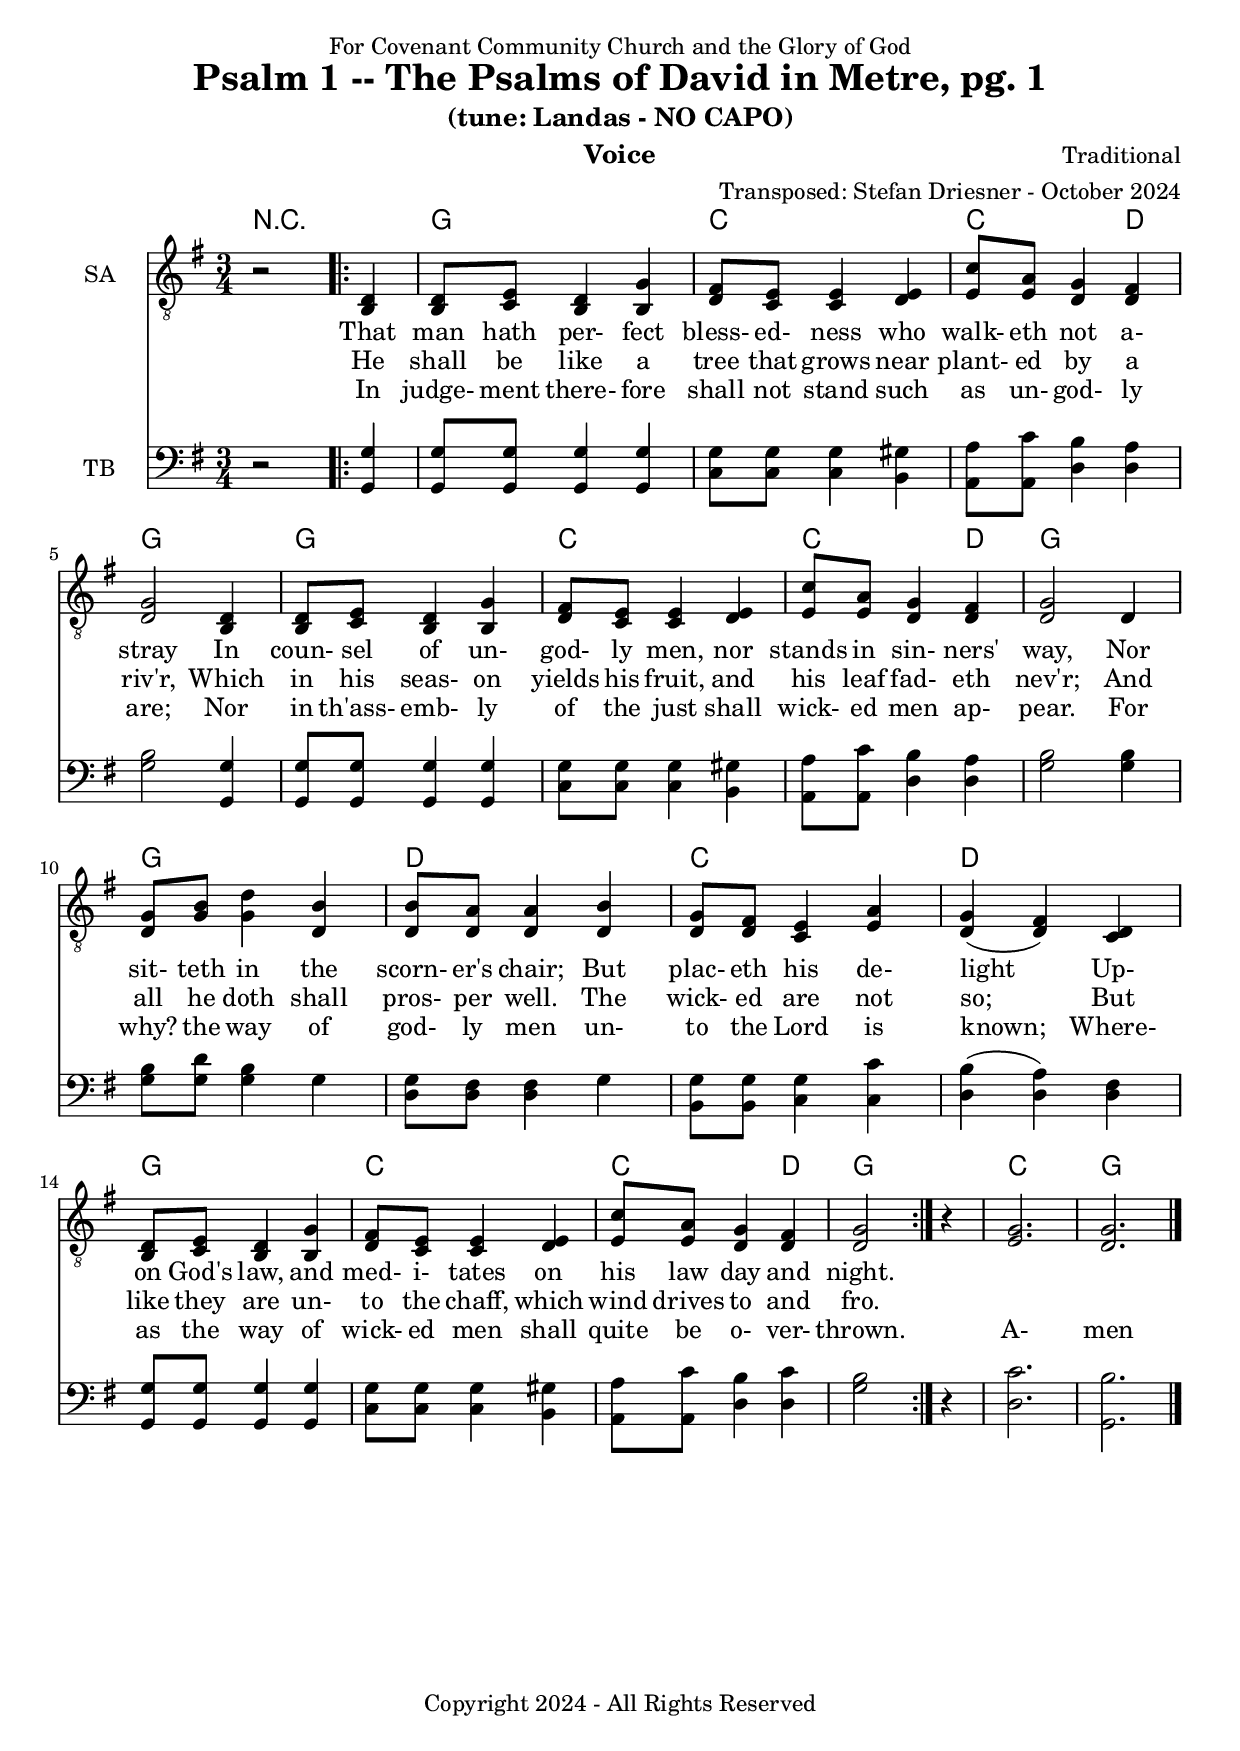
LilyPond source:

\version "2.24.1"
\language "english"

% force .mid extension for MIDI file output
#(ly:set-option 'midi-extension "mid")

\header {
  dedication = "For Covenant Community Church and the Glory of God"
  title = "Psalm 1 -- The Psalms of David in Metre, pg. 1"
  subtitle = "(tune: Landas - NO CAPO)"
  instrument = "Voice"
  composer = "Traditional"
  arranger = "Transposed: Stefan Driesner - October 2024"
  meter = ""
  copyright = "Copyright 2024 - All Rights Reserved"
}

global = {
  \key g \major
  \numericTimeSignature
  \time 3/4
}

versesVoiceOne = \lyricmode {
  % Verse 1-2
  That man hath per- fect bless- ed- ness 
  who walk- eth not a- stray
  In coun- sel of un- god- ly men,
  nor stands in sin- ners' way,
  Nor sit- teth in the scorn- er's chair;
  But plac- eth his de- light
  Up- on God's law, and med- i- tates
  on his law day and night.
}

versesVoiceTwo = \lyricmode {
  % Verse 3-4
  He shall be like a tree that grows
  near plant- ed by a riv'r,
  Which in his seas- on yields his fruit,
  and his leaf fad- eth nev'r;
  And all he doth shall pros- per well.
  The wick- ed are not so;
  But like they are un- to the chaff,
  which wind drives to and fro.
}

versesVoiceThree = \lyricmode {
  % Verses 5-6
  In judge- ment there- fore shall not stand
  such as un- god- ly are;
  Nor in th'ass- emb- ly of the just
  shall wick- ed men ap- pear.
  For why? the way of god- ly men
  un- to the Lord is known;
  Where- as the way of wick- ed men
  shall quite be o- ver- thrown.
  A- men
}

% G major  ^\markup { \fret-diagram "6-3;5-2;4-o;3-o;2-3;1-3;" }
% C9 major ^\markup { \fret-diagram "6-o;5-3;4-2;3-o;2-3;1-3;" }
% D major  ^\markup { \fret-diagram "6-x;5-o;4-o;3-2;2-3;1-2;" }

MelodyVoice = \relative c {
  \global
  \dynamicUp
  % Music follows here.
  {
    r2
    \repeat volta 2
    {
      <d >4 |
      % Verse 1
      <d  >8  <e  >8  <d  >4  <g  >4  |
      <fs >8  <e  >8  <e  >4  <e  >4  |
      <c' >8  <a  >8  <g  >4  <fs >4  |
      <g  >2                  <d  >4  |
      <d  >8  <e  >8  <d  >4  <g  >4  |
      <fs >8  <e  >8  <e  >4  <e  >4  |
      <c' >8  <a  >8  <g  >4  <fs >4  |
      <g  >2                  <d  >4  |
      <g  >8  <b  >8  <d  >4  <b  >4  |
      <b  >8  <a  >8  <a  >4  <b  >4  |
      <g  >8  <fs >8  <e  >4  <a  >4  |
      <g  >4         (<fs >4) <d  >4  |
      <d  >8  <e  >8  <d  >4  <g  >4  |
      <fs >8  <e  >8  <e  >4  <e  >4  |
      <c' >8  <a  >8  <g  >4  <fs >4  |
      <g  >2
    }
    r4
  }
  <g>2. <g>2.
  \bar "|."
}

SAVoiceVerse = {
}

SAVoice = \relative c {
  \global
  \dynamicUp
  % Music follows here.
  {
    r2    
    \repeat volta 2
    {
      <b  d >4 |
      <b  d  >8  <c  e  >8  <b  d  >4  <b  g' >4  |
      <d  fs >8  <c  e  >8  <c  e  >4  <d  e  >4  |
      <e  c' >8  <e  a  >8  <d  g  >4  <d  fs >4  |
      <d  g  >2                        <b  d  >4  |
      <b  d  >8  <c  e  >8  <b  d  >4  <b  g' >4  |
      <d  fs >8  <c  e  >8  <c  e  >4  <d  e  >4  |
      <e  c' >8  <e  a  >8  <d  g  >4  <d  fs >4  |
      <d  g  >2                        <d     >4  |
      <d  g  >8  <g  b  >8  <g  d' >4  <d  b' >4  |
      <d  b' >8  <d  a' >8  <d  a' >4  <d  b' >4  |
      <d  g  >8  <d  fs >8  <c  e  >4  <e  a  >4  |
      <d  g  >4            (<d  fs >4) <c  d  >4  |
      <b  d  >8  <c  e  >8  <b  d  >4  <b  g' >4  |
      <d  fs >8  <c  e  >8  <c  e  >4  <d  e  >4  |
      <e  c' >8  <e  a  >8  <d  g  >4  <d  fs >4  |
      <d  g  >2
    }
    r4
  }
  <e  g  >2. <d  g  >2.
  \bar "|."
}

TBVoice = \relative c {
  \global
  \dynamicUp
  % Music follows here.
  {
    r2
    \repeat volta 2
    {
      <g  g' >4 |
      <g  g' >8  <g  g' >8  <g  g' >4  <g  g' >4  |
      <c  g' >8  <c  g' >8  <c  g' >4  <b  gs'>4  |
      <a  a' >8  <a  c' >8  <d  b' >4  <d  a' >4  |
      <g  b  >2                        <g, g' >4  |
      <g  g' >8  <g  g' >8  <g  g' >4  <g  g' >4  |
      <c  g' >8  <c  g' >8  <c  g' >4  <b  gs'>4  |
      <a  a' >8  <a  c' >8  <d  b' >4  <d  a' >4  |
      <g  b  >2                        <g  b  >4  |
      <g  b  >8  <g  d' >8  <g  b  >4  <g     >4  |
      <d  g  >8  <d  fs >8  <d  fs >4  <g     >4  |
      <b, g' >8  <b  g' >8  <c  g' >4  <c  c' >4  |
      <d  b'  >4           (<d  a' >4) <d  fs >4  |
      <g, g'  >8 <g  g' >8  <g  g' >4  <g  g' >4  |
      <c  g' >8  <c  g' >8  <c  g' >4  <b  gs'>4  |
      <a  a' >8  <a  c' >8  <d  b' >4  <d  c' >4  |
      <g  b  >2
    }
    r4
  }
  <d  c'  >2. <g,  b'  >2.
  \bar "|."
}

Chords = \new ChordNames {
  \chordmode {
    r2.
    <g>2. <c>2. <c>2  <d>4 <g>2.
    <g>2. <c>2. <c>2  <d>4 <g>2.
    <g>2. <d>2. <c>2.      <d>2. 
    <g>2. <c>2. <c>2  <d>4 <g>2.
    <c>  <g>
  }
}

MelodyVoicePart = \new Staff \with {
  instrumentName = "Melody"
  midiInstrument = "Voice Oohs"
} { \clef "treble_8" \MelodyVoice }
\addlyrics { \versesVoiceOne }
\addlyrics { \versesVoiceTwo }
\addlyrics { \versesVoiceThree }

SAVoicePart = \new Staff \with {
  instrumentName = "SA"
  midiInstrument = "Voice Oohs"
} { \clef "treble_8" \SAVoice }
\addlyrics { \versesVoiceOne }
\addlyrics { \versesVoiceTwo }
\addlyrics { \versesVoiceThree }

TBVoicePart = \new Staff \with {
  instrumentName = "TB"
  midiInstrument = "Voice Oohs"
} { \clef bass \TBVoice }

\score {
  <<
    \Chords
    % \MelodyVoicePart    
    \SAVoicePart
    \TBVoicePart
  >>
  \layout { }
  \midi {
    \context {
      \Score
      tempoWholesPerMinute = #(ly:make-moment 100 2)
    }
  }
}

%\markup {
%  \fill-line {
%    {
%      \column {
%        \left-align {
%	  "    Amen"
%        }
%      }
%    }
%  }
%}